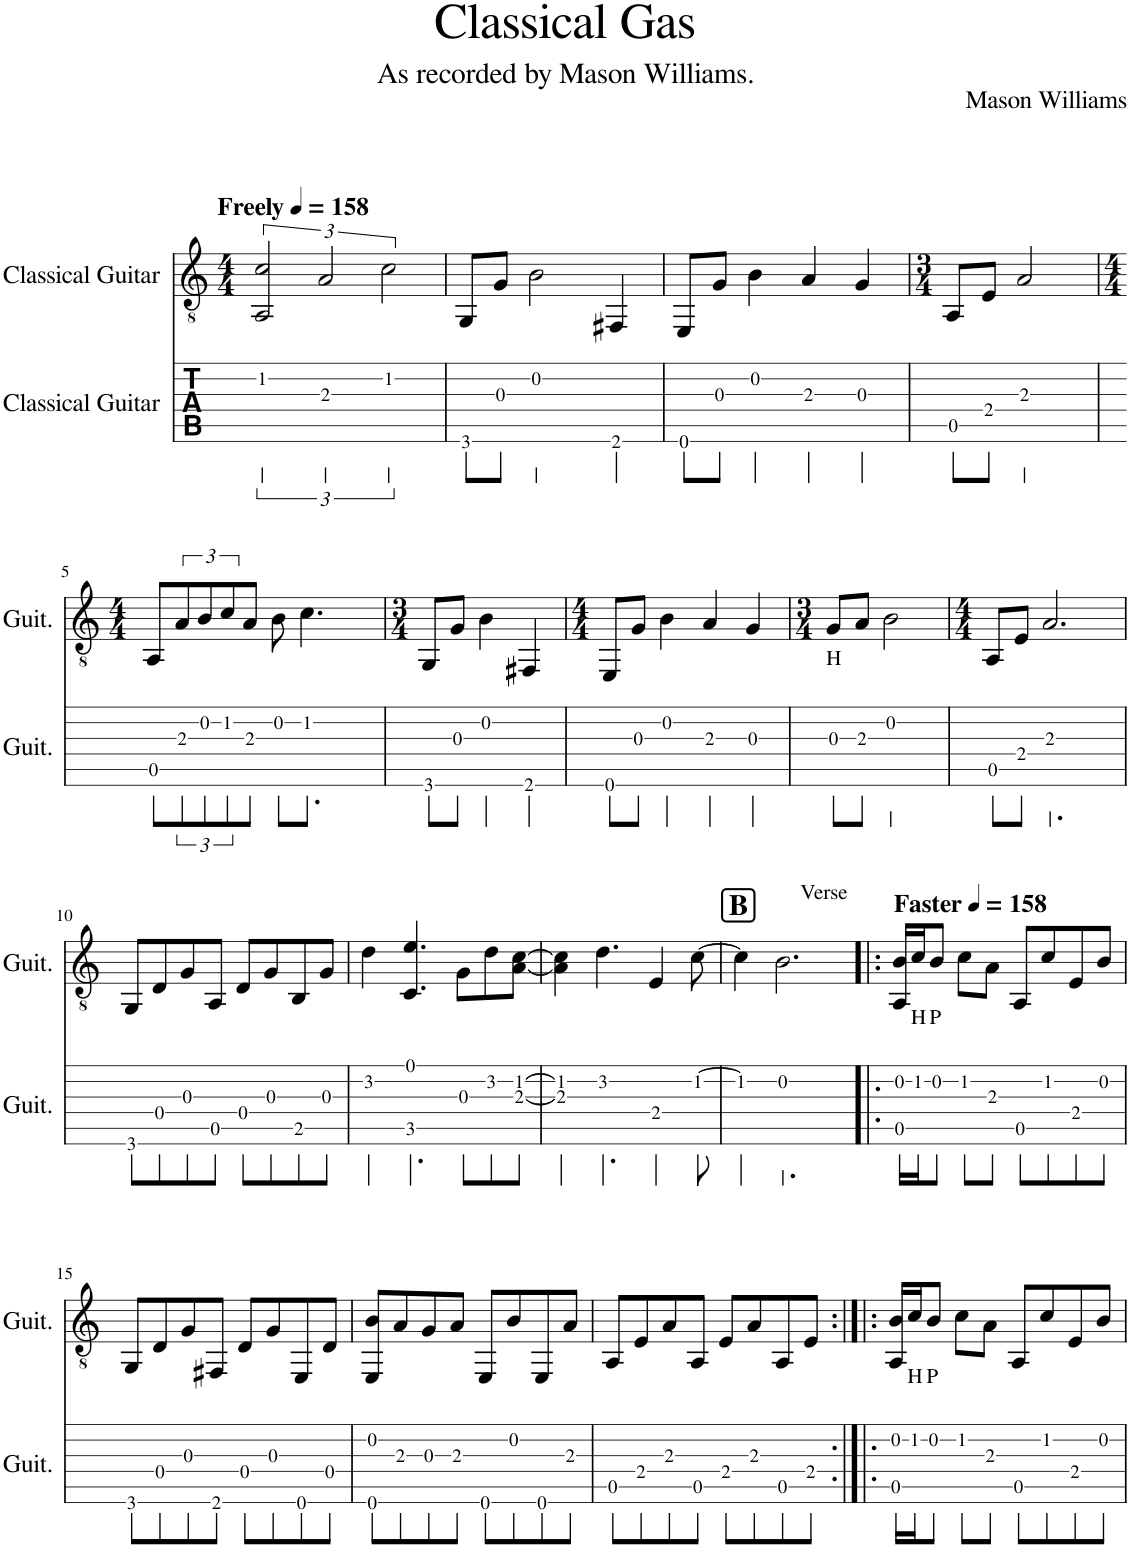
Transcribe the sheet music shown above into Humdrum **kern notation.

**kern	**kern
*part2	*part1
*staff2	*staff1
*I"Classical Guitar	*I"Classical Guitar
*I'Guit.	*I'Guit.
*stria6	*
*	*clefGv2
*k[]	*k[]
*M4/4	*M4/4
*MM158	*MM158
=1	=1
!	!LO:TX:a:B:t=Freely
3c\	3AA/ 3c/
3A\	3A/
3c\	3c\
=2	=2
8GG\L	8GG/L
8G\J	8G/J
2B\	2B\
4FF#X\	4FF#X/
=3	=3
8EE\L	8EE/L
8G\J	8G/J
4B\	4B\
4A\	4A/
4G\	4G/
=4	=4
*M3/4	*M3/4
8AA\L	8AA/L
8E\J	8E/J
2A\	2A/
!!LO:LB:g=z
=5	=5
*M4/4	*M4/4
8AA\L	8AA/L
12A\	12A/
12B\	12B/
12c\	12c/
8A\J	8A/J
8B\L	8B\
8.c\J	4.c\
16r	.
8r	.
=6	=6
*M3/4	*M3/4
8GG\L	8GG/L
8G\J	8G/J
4B\	4B\
4FF#X\	4FF#X/
=7	=7
*M4/4	*M4/4
8EE\L	8EE/L
8G\J	8G/J
4B\	4B\
4A\	4A/
4G\	4G/
=8	=8
*M3/4	*M3/4
!LO:TX:a:t=H	!
8G\L	8G/L
8A\J	8A/J
2B\	2B\
=9	=9
*M4/4	*M4/4
8AA\L	8AA/L
8E\J	8E/J
2.A\	2.A/
!!LO:LB:g=z
=10	=10
8GG\L	8GG/L
8D\	8D/
8G\	8G/
8AA\J	8AA/J
8D\L	8D/L
8G\	8G/
8BB\	8BB/
8G\J	8G/J
=11	=11
4d\	4d\
4.C\ 4.e\	4.C/ 4.e/
8G\L	8G\L
8d\	8d\
[8A\ [8c\J	[8A\ [8c\J
=12	=12
4A\] 4c\]	4A\] 4c\]
4.d\	4.d\
4E\	4E/
[8c\	[8c\
=13	=13
4c\]	4c\]
2.B\	2.B\
=14!|:	=14!|:
!!LO:REH:place=s1:a:B:cj:fs=14:t=B
*	*MM158
!	!LO:TX:a:B:t=Faster
!	!LO:TX:a:t=Verse
16AA\ 16B\LL	16AA/ 16B/LL
!LO:TX:a:t=H	!
16c\J	16c/J
!LO:TX:a:t=P	!
8B\J	8B/J
8c\L	8c\L
8A\J	8A\J
8AA\L	8AA/L
8c\	8c/
8E\	8E/
8B\J	8B/J
!!LO:LB:g=z
=15	=15
8GG\L	8GG/L
8D\	8D/
8G\	8G/
8FF#X\J	8FF#X/J
8D\L	8D/L
8G\	8G/
8EE\	8EE/
8D\J	8D/J
=16	=16
8EE\ 8B\L	8EE/ 8B/L
8A\	8A/
8G\	8G/
8A\J	8A/J
8EE\L	8EE/L
8B\	8B/
8EE\	8EE/
8A\J	8A/J
=17	=17
8AA\L	8AA/L
8E\	8E/
8A\	8A/
8AA\J	8AA/J
8E\L	8E/L
8A\	8A/
8AA\	8AA/
8E\J	8E/J
=18:|!|:	=18:|!|:
16AA\ 16B\LL	16AA/ 16B/LL
!LO:TX:a:t=H	!
16c\J	16c/J
!LO:TX:a:t=P	!
8B\J	8B/J
8c\L	8c\L
8A\J	8A\J
8AA\L	8AA/L
8c\	8c/
8E\	8E/
8B\J	8B/J
=	=
*-	*-
